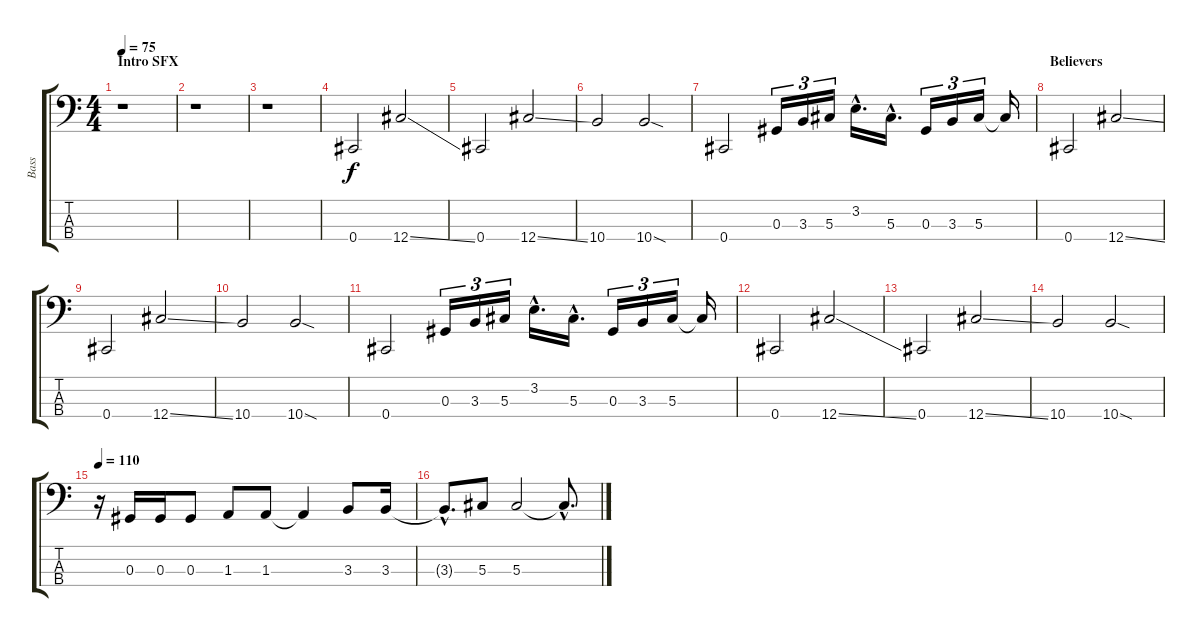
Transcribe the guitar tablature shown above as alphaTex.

\track ("Bass" "Bass") {instrument electricbassfinger}
\staff {score tabs}
\tuning (Gb2 Db2 Ab1 Db1) {hide}
\ts (4 4)
\section ("" "Intro SFX")
\tempo 75
\tempo 55
\tempo 75
\clef f4
\ks c
r.1{dy f instrument electricbassfinger} |
r.1 |
r.1 |
0.4.2 12.4{ss}.2 |
0.4.2 12.4{ss}.2 |
10.4.2 10.4{sod}.2 |
0.4.2 0.3.16{tu (3 2)} 3.3.16{tu (3 2)} 5.3.16{tu (3 2)} 3.2{hac}.16{d} 5.3{hac}.16{d} 0.3.16{tu (3 2)} 3.3.16{tu (3 2)} 5.3.16{tu (3 2)} 5.3{t}.16 |
\section ("" "Believers")
0.4.2 12.4{ss}.2 |
0.4.2 12.4{ss}.2 |
10.4.2 10.4{sod}.2 |
0.4.2 0.3.16{tu (3 2)} 3.3.16{tu (3 2)} 5.3.16{tu (3 2)} 3.2{hac}.16{d} 5.3{hac}.16{d} 0.3.16{tu (3 2)} 3.3.16{tu (3 2)} 5.3.16{tu (3 2)} 5.3{t}.16 |
0.4.2 12.4{ss}.2 |
0.4.2 12.4{ss}.2 |
10.4.2 10.4{sod}.2 |
\tempo 110
r.16 0.3.16 0.3.16 0.3.8 1.3.8 1.3.8 1.3{t}.4 3.3.8 3.3.16 |
3.3{hac t}.8{d} 5.3.8 5.3.2 5.3{hac t}.8{d}
